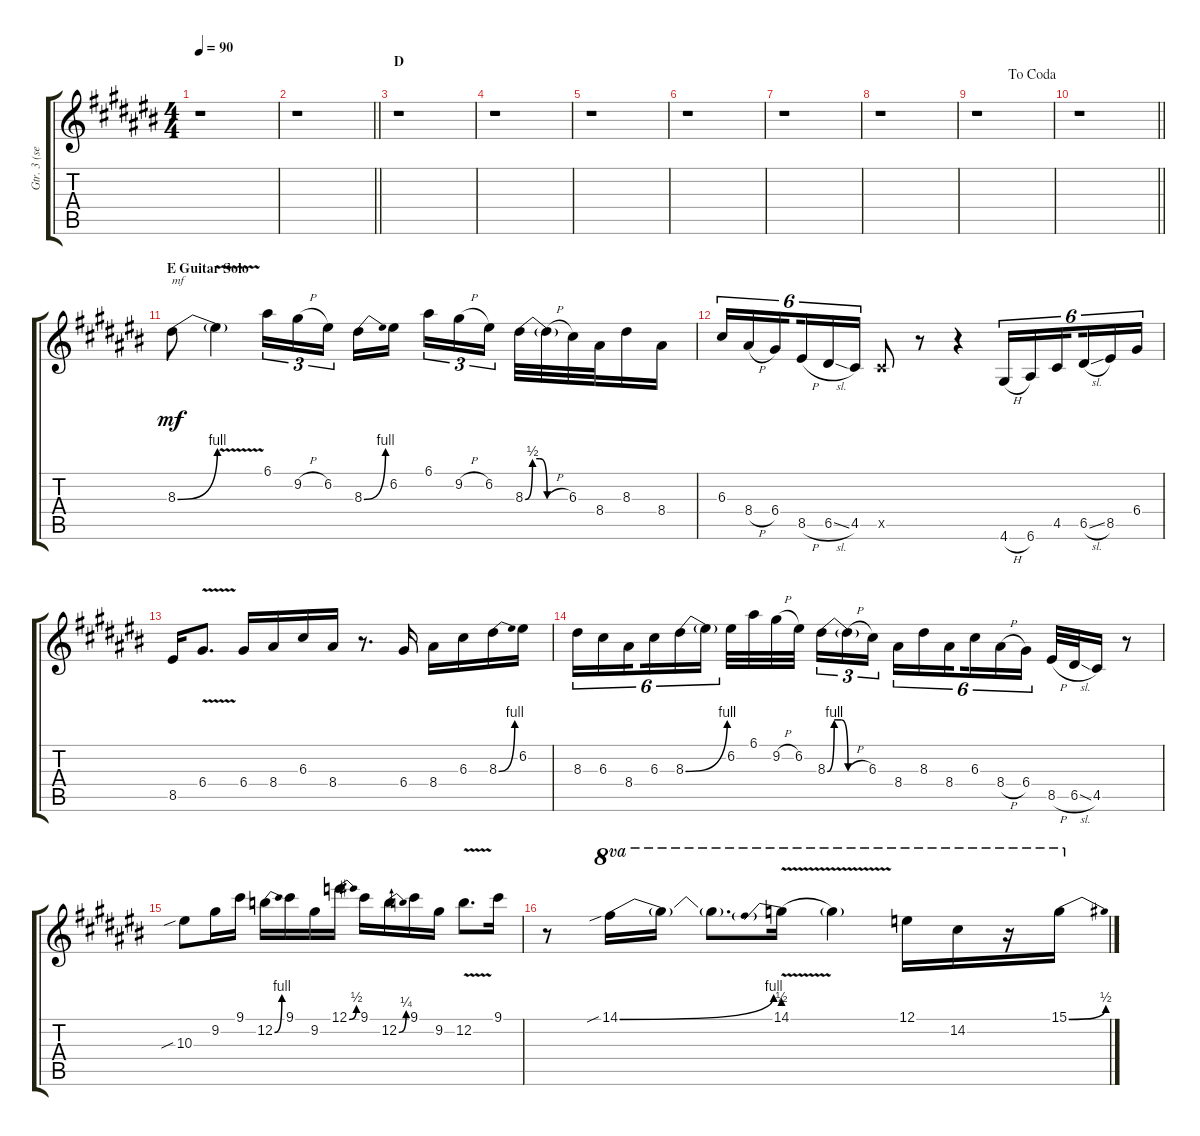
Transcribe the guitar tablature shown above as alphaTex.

\track ("Gtr. 3 (semi-clean, w/delay)" "Gtr. 3 (se") {instrument electricguitarclean}
\staff {score tabs}
\tuning (E4 B3 G3 D3 A2 E2) {hide}
\ts (4 4)
\tempo 90
\clef g2
\ks c#
r.1{dy mf} |
\barLineRight lightlight
r.1 |
\section ("" "D")
r.1 |
r.1 |
r.1 |
r.1 |
r.1 |
r.1 |
\jump dacoda
r.1 |
\barLineRight lightlight
r.1 |
\section ("" "E Guitar Solo")
8.3{be (bend 0 0 60 4)}.8{txt "mf"} 8.3{v t}.4 6.1.16{tu (3 2)} 9.2{h}.16{tu (3 2)} 6.2.16{tu (3 2)} 8.3{be (bend 0 0 60 4)}.16 6.2.16{beam splitsecondary} 6.1.16{tu (3 2)} 9.2{h}.16{tu (3 2)} 6.2.16{tu (3 2)} 8.3{be (custom 0 0 10 2 20 2 30 0 60 0)}.32 8.3{h t}.32 6.3.32 8.4.32 8.3.16 8.4.16 |
6.3.16{tu (6 4)} 8.4{h}.16{tu (6 4)} 6.4.16{tu (6 4) beam splitsecondary} 8.5{h}.16{tu (6 4)} 6.5{sl}.16{tu (6 4)} 4.5.16{tu (6 4)} 4.5{x}.8 r.8 r.4 4.6{h}.16{tu (6 4)} 6.6.16{tu (6 4)} 4.5.16{tu (6 4) beam splitsecondary} 6.5{sl}.16{tu (6 4)} 8.5.16{tu (6 4)} 6.4.16{tu (6 4)} |
8.5.16 6.4{v}.8{d} 6.4.16 8.4.16 6.3.16 8.4.16 r.8{d} 6.4.16 8.4.16 6.3.16 8.3{be (bend 0 0 60 4)}.16 6.2.16 |
8.3.16{tu (6 4)} 6.3.16{tu (6 4)} 8.4.16{tu (6 4) beam splitsecondary} 6.3.16{tu (6 4)} 8.3{be (bend 0 0 60 4)}.16{tu (6 4)} 8.3{t}.16{tu (6 4)} 6.2.32 6.1.32 9.2{h}.32 6.2.32{beam splitsecondary} 8.3{be (custom 0 0 10 4 20 4 30 0 60 0)}.16{tu (3 2)} 8.3{h t}.16{tu (3 2)} 6.3.16{tu (3 2)} 8.4.16{tu (6 4)} 8.3.16{tu (6 4)} 8.4.16{tu (6 4) beam splitsecondary} 6.3.16{tu (6 4)} 8.4{h}.16{tu (6 4)} 6.4.16{tu (6 4)} 8.5{h}.32 6.5{sl}.32 4.5.16 r.8 |
10.3{sib}.8 9.2.16 9.1.16 12.2{be (bend 0 0 60 4)}.16 9.1.16 9.2.16 12.1{be (bend 0 0 60 2)}.16 9.1.16 12.2{be (bend 0 0 60 1)}.16 9.1.16 9.2.16 12.2{v}.8{d} 9.1.16 |
r.8 14.1{be (bend 0 0 60 4) sib}.16{ot 8va} 14.1{t}.16{ot 8va} 14.1{t}.8{d ot 8va} 14.1{be (prebend 0 2 60 2) v}.16{ot 8va} 14.1{t}.4{ot 8va} 12.1.16{ot 8va} 14.2.16{ot 8va} r.16{ot 8va} 15.1{be (bend 0 0 60 2)}.16{ot 8va}
